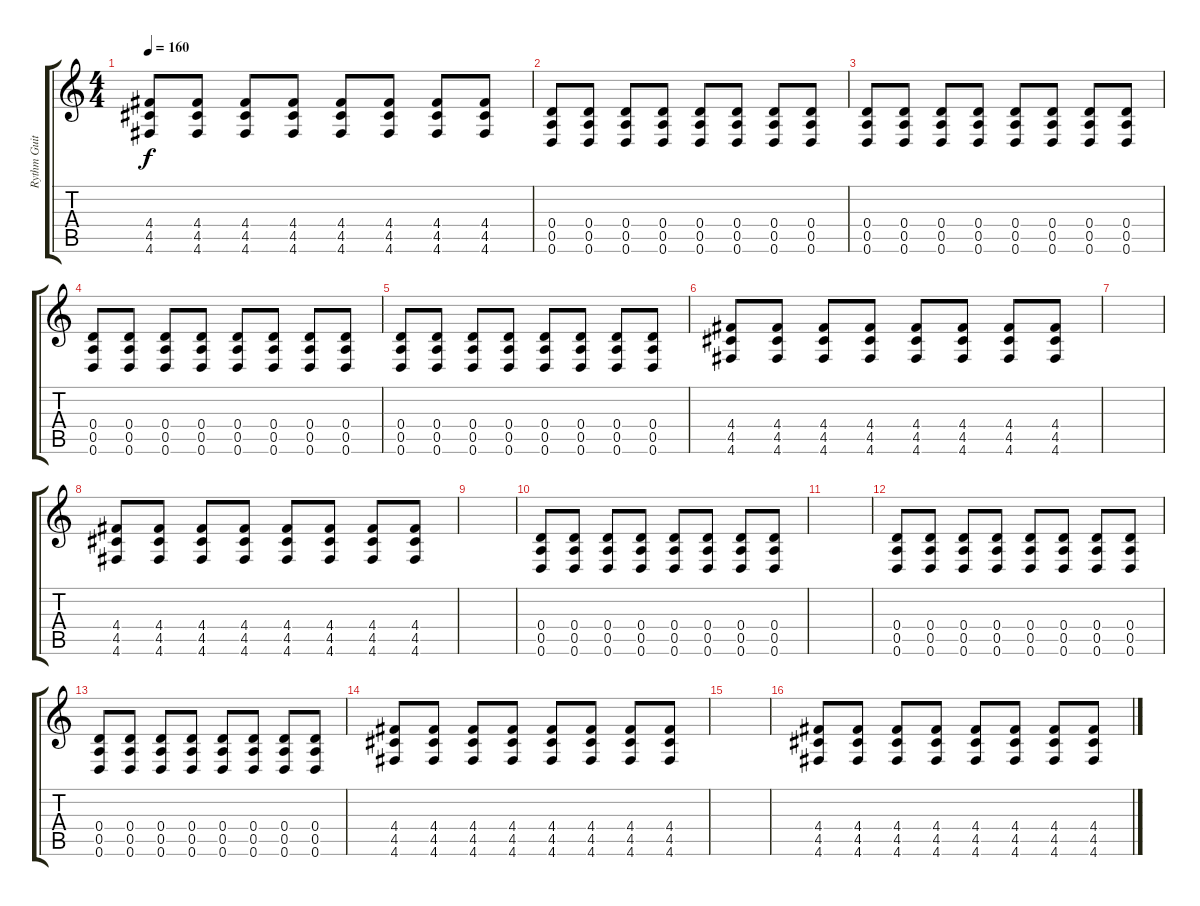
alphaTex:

\track ("Rythm Guitar" "Rythm Guit") {instrument distortionguitar}
\staff {score tabs}
\tuning (E4 B3 G3 D3 A2 D2) {hide}
\ts (4 4)
\tempo 160
\clef g2
\ks c
(4.4 4.5 4.6).8{dy f} (4.4 4.5 4.6).8 (4.4 4.5 4.6).8 (4.4 4.5 4.6).8 (4.4 4.5 4.6).8 (4.4 4.5 4.6).8 (4.4 4.5 4.6).8 (4.4 4.5 4.6).8 |
(0.4 0.5 0.6).8 (0.4 0.5 0.6).8 (0.4 0.5 0.6).8 (0.4 0.5 0.6).8 (0.4 0.5 0.6).8 (0.4 0.5 0.6).8 (0.4 0.5 0.6).8 (0.4 0.5 0.6).8 |
(0.4 0.5 0.6).8 (0.4 0.5 0.6).8 (0.4 0.5 0.6).8 (0.4 0.5 0.6).8 (0.4 0.5 0.6).8 (0.4 0.5 0.6).8 (0.4 0.5 0.6).8 (0.4 0.5 0.6).8 |
(0.4 0.5 0.6).8 (0.4 0.5 0.6).8 (0.4 0.5 0.6).8 (0.4 0.5 0.6).8 (0.4 0.5 0.6).8 (0.4 0.5 0.6).8 (0.4 0.5 0.6).8 (0.4 0.5 0.6).8 |
(0.4 0.5 0.6).8 (0.4 0.5 0.6).8 (0.4 0.5 0.6).8 (0.4 0.5 0.6).8 (0.4 0.5 0.6).8 (0.4 0.5 0.6).8 (0.4 0.5 0.6).8 (0.4 0.5 0.6).8 |
(4.4 4.5 4.6).8 (4.4 4.5 4.6).8 (4.4 4.5 4.6).8 (4.4 4.5 4.6).8 (4.4 4.5 4.6).8 (4.4 4.5 4.6).8 (4.4 4.5 4.6).8 (4.4 4.5 4.6).8 |
|
(4.4 4.5 4.6).8 (4.4 4.5 4.6).8 (4.4 4.5 4.6).8 (4.4 4.5 4.6).8 (4.4 4.5 4.6).8 (4.4 4.5 4.6).8 (4.4 4.5 4.6).8 (4.4 4.5 4.6).8 |
|
(0.4 0.5 0.6).8 (0.4 0.5 0.6).8 (0.4 0.5 0.6).8 (0.4 0.5 0.6).8 (0.4 0.5 0.6).8 (0.4 0.5 0.6).8 (0.4 0.5 0.6).8 (0.4 0.5 0.6).8 |
|
(0.4 0.5 0.6).8 (0.4 0.5 0.6).8 (0.4 0.5 0.6).8 (0.4 0.5 0.6).8 (0.4 0.5 0.6).8 (0.4 0.5 0.6).8 (0.4 0.5 0.6).8 (0.4 0.5 0.6).8 |
(0.4 0.5 0.6).8 (0.4 0.5 0.6).8 (0.4 0.5 0.6).8 (0.4 0.5 0.6).8 (0.4 0.5 0.6).8 (0.4 0.5 0.6).8 (0.4 0.5 0.6).8 (0.4 0.5 0.6).8 |
(4.4 4.5 4.6).8 (4.4 4.5 4.6).8 (4.4 4.5 4.6).8 (4.4 4.5 4.6).8 (4.4 4.5 4.6).8 (4.4 4.5 4.6).8 (4.4 4.5 4.6).8 (4.4 4.5 4.6).8 |
|
(4.4 4.5 4.6).8 (4.4 4.5 4.6).8 (4.4 4.5 4.6).8 (4.4 4.5 4.6).8 (4.4 4.5 4.6).8 (4.4 4.5 4.6).8 (4.4 4.5 4.6).8 (4.4 4.5 4.6).8
